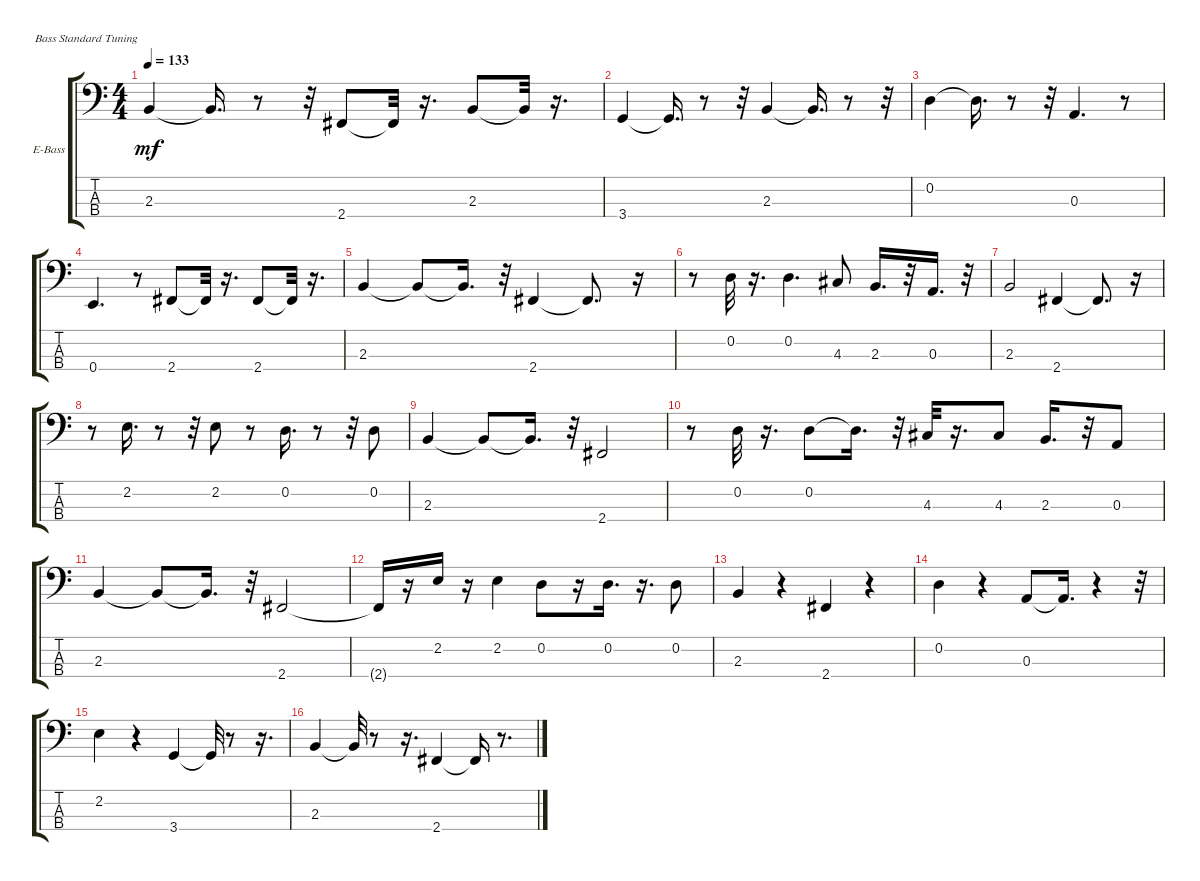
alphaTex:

\defaultSystemsLayout 4
\bracketExtendMode groupsimilarinstruments
\firstSystemTrackNameOrientation horizontal
\otherSystemsTrackNameOrientation horizontal
\track ("Electric Bass" "E-Bass") {instrument electricbassfinger}
\staff {score tabs}
\tuning (G2 D2 A1 E1)
\ts (4 4)
\tempo 133
\clef f4
\ks c
2.3.4{dy mf} 2.3{t}.16{d} r.8 r.32 2.4.8 2.4{t}.32 r.16{d} 2.3.8 2.3{t}.32 r.16{d} |
3.4.4 3.4{t}.16{d} r.8 r.32 2.3.4 2.3{t}.16{d} r.8 r.32 |
0.2.4 0.2{t}.16{d} r.8 r.32 0.3.4{d} r.8 |
0.4.4{d} r.8 2.4.8 2.4{t}.32 r.16{d} 2.4.8 2.4{t}.32 r.16{d} |
2.3.4 2.3{t}.8 2.3{t}.16{d} r.32 2.4.4 2.4{t}.8{d} r.16 |
r.8 0.2.32 r.16{d} 0.2.4{d} 4.3.8 2.3.16{d} r.32 0.3.16{d} r.32 |
2.3.2 2.4.4 2.4{t}.8{d} r.16 |
r.8 2.2.16{d} r.8 r.32 2.2.8 r.8 0.2.16{d} r.8 r.32 0.2.8 |
2.3.4 2.3{t}.8 2.3{t}.16{d} r.32 2.4.2 |
r.8 0.2.32 r.16{d} 0.2.8 0.2{t}.16{d} r.32 4.3.32 r.16{d} 4.3.8 2.3.16{d} r.32 0.3.8 |
2.3.4 2.3{t}.8 2.3{t}.16{d} r.32 2.4.2 |
2.4{t}.16 r.16 2.2.16 r.16 2.2.4 0.2.8 r.16 0.2.16{d} r.16{d} 0.2.8 |
2.3.4 r.4 2.4.4 r.4 |
0.2.4 r.4 0.3.8 0.3{t}.16{d} r.4 r.32 |
2.2.4 r.4 3.4.4 3.4{t}.32 r.8 r.16{d} |
2.3.4 2.3{t}.32 r.8 r.16{d} 2.4.4 2.4{t}.16 r.8{d}
